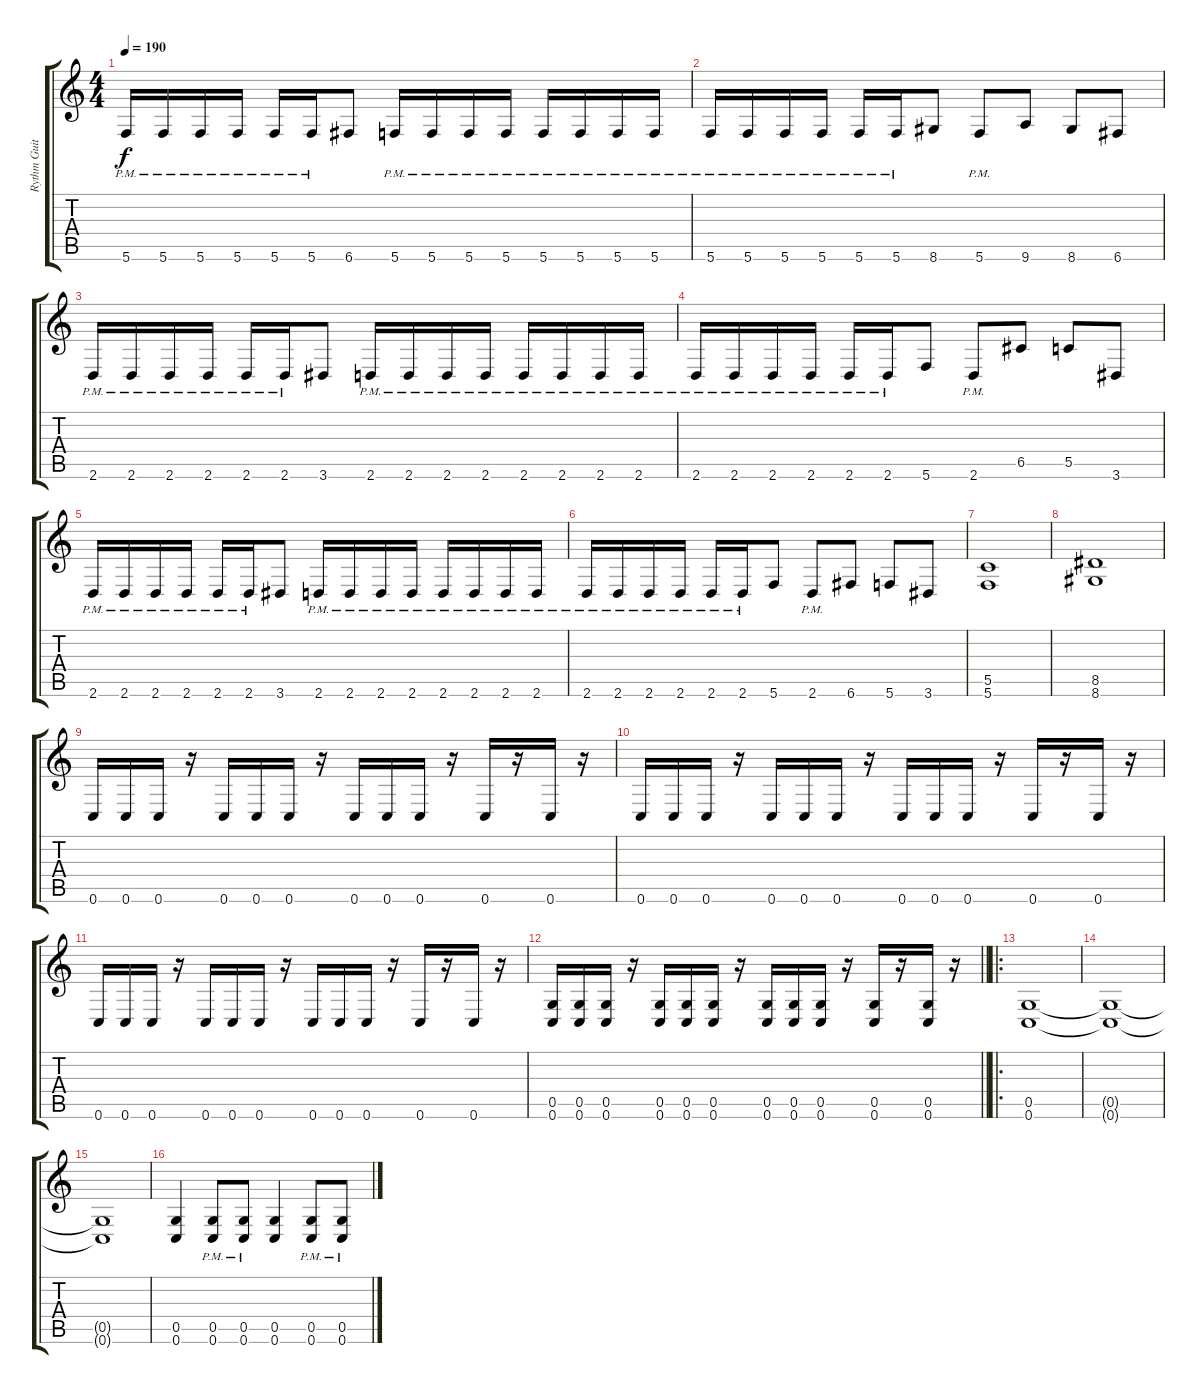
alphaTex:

\track ("Rythm Guitar" "Rythm Guit") {instrument distortionguitar}
\staff {score tabs}
\tuning (D4 A3 F3 C3 G2 C2) {hide}
\ts (4 4)
\tempo 190
\clef g2
\ks c
5.6{pm}.16{dy f} 5.6{pm}.16 5.6{pm}.16 5.6{pm}.16 5.6{pm}.16 5.6{pm}.16 6.6.8 5.6{pm}.16 5.6{pm}.16 5.6{pm}.16 5.6{pm}.16 5.6{pm}.16 5.6{pm}.16 5.6{pm}.16 5.6{pm}.16 |
5.6{pm}.16 5.6{pm}.16 5.6{pm}.16 5.6{pm}.16 5.6{pm}.16 5.6{pm}.16 8.6.8 5.6{pm}.8 9.6.8 8.6.8 6.6.8 |
2.6{pm}.16 2.6{pm}.16 2.6{pm}.16 2.6{pm}.16 2.6{pm}.16 2.6{pm}.16 3.6.8 2.6{pm}.16 2.6{pm}.16 2.6{pm}.16 2.6{pm}.16 2.6{pm}.16 2.6{pm}.16 2.6{pm}.16 2.6{pm}.16 |
2.6{pm}.16 2.6{pm}.16 2.6{pm}.16 2.6{pm}.16 2.6{pm}.16 2.6{pm}.16 5.6.8 2.6{pm}.8 6.5.8 5.5.8 3.6.8 |
2.6{pm}.16 2.6{pm}.16 2.6{pm}.16 2.6{pm}.16 2.6{pm}.16 2.6{pm}.16 3.6.8 2.6{pm}.16 2.6{pm}.16 2.6{pm}.16 2.6{pm}.16 2.6{pm}.16 2.6{pm}.16 2.6{pm}.16 2.6{pm}.16 |
2.6{pm}.16 2.6{pm}.16 2.6{pm}.16 2.6{pm}.16 2.6{pm}.16 2.6{pm}.16 5.6.8 2.6{pm}.8 6.6.8 5.6.8 3.6.8 |
(5.5 5.6).1 |
(8.5 8.6).1 |
0.6.16 0.6.16 0.6.16 r.16 0.6.16 0.6.16 0.6.16 r.16 0.6.16 0.6.16 0.6.16 r.16 0.6.16 r.16 0.6.16 r.16 |
0.6.16 0.6.16 0.6.16 r.16 0.6.16 0.6.16 0.6.16 r.16 0.6.16 0.6.16 0.6.16 r.16 0.6.16 r.16 0.6.16 r.16 |
0.6.16 0.6.16 0.6.16 r.16 0.6.16 0.6.16 0.6.16 r.16 0.6.16 0.6.16 0.6.16 r.16 0.6.16 r.16 0.6.16 r.16 |
\barLineRight lightlight
(0.5 0.6).16 (0.5 0.6).16 (0.5 0.6).16 r.16 (0.5 0.6).16 (0.5 0.6).16 (0.5 0.6).16 r.16 (0.5 0.6).16 (0.5 0.6).16 (0.5 0.6).16 r.16 (0.5 0.6).16 r.16 (0.5 0.6).16 r.16 |
\ro
(0.5 0.6).1 |
(0.5{t} 0.6{t}).1 |
(0.5{t} 0.6{t}).1 |
(0.5 0.6).4 (0.5{pm} 0.6{pm}).8 (0.5{pm} 0.6{pm}).8 (0.5 0.6).4 (0.5{pm} 0.6{pm}).8 (0.5{pm} 0.6{pm}).8
